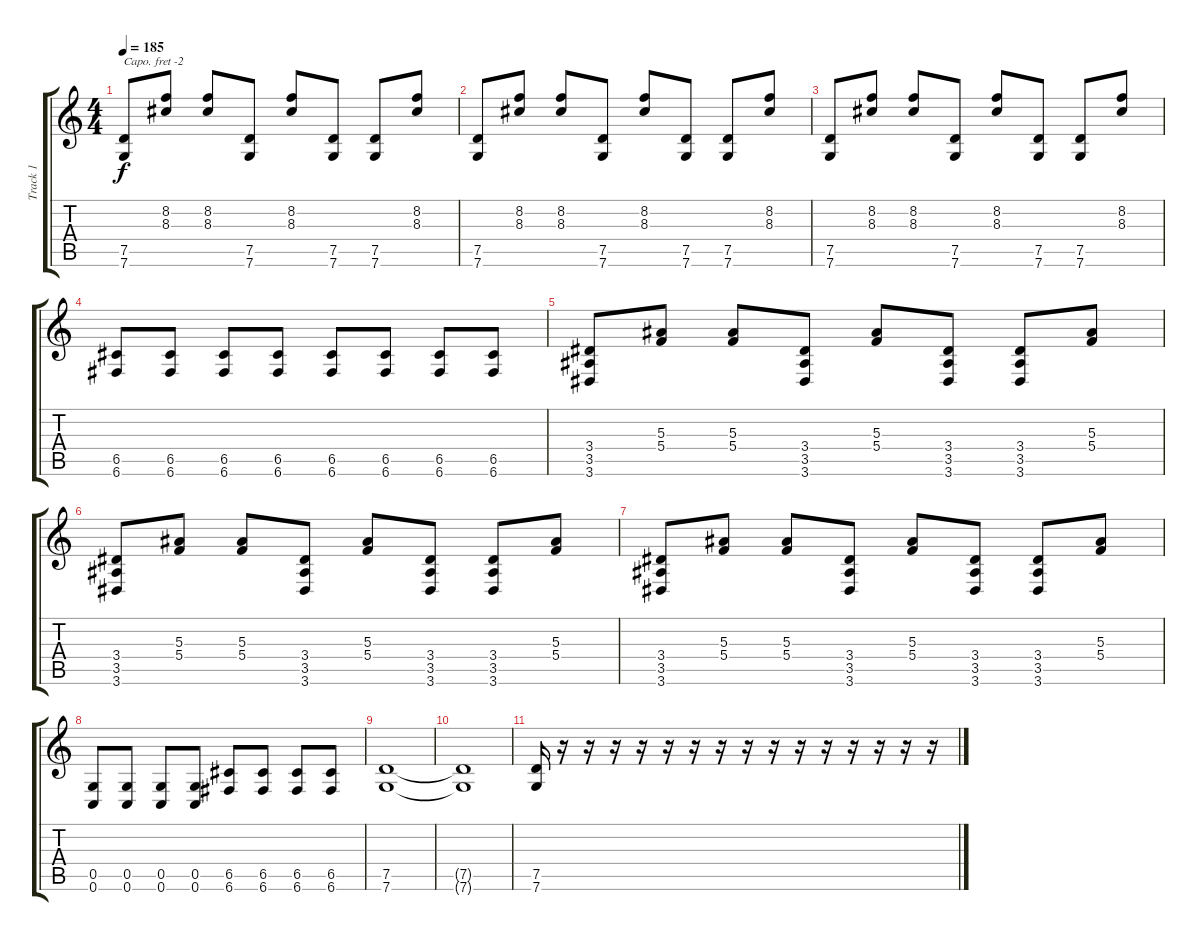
\track ("Track 1" "Track 1") {instrument distortionguitar}
\staff {score tabs}
\capo -2
\tuning (E4 B3 G3 D3 A2 D2) {hide}
\ts (4 4)
\tempo 185
\clef g2
\ks c
(7.5 7.6).8{dy f} (8.2 8.3).8 (8.2 8.3).8 (7.5 7.6).8 (8.2 8.3).8 (7.5 7.6).8 (7.5 7.6).8 (8.2 8.3).8 |
(7.5 7.6).8 (8.2 8.3).8 (8.2 8.3).8 (7.5 7.6).8 (8.2 8.3).8 (7.5 7.6).8 (7.5 7.6).8 (8.2 8.3).8 |
(7.5 7.6).8 (8.2 8.3).8 (8.2 8.3).8 (7.5 7.6).8 (8.2 8.3).8 (7.5 7.6).8 (7.5 7.6).8 (8.2 8.3).8 |
(6.5 6.6).8 (6.5 6.6).8 (6.5 6.6).8 (6.5 6.6).8 (6.5 6.6).8 (6.5 6.6).8 (6.5 6.6).8 (6.5 6.6).8 |
(3.4 3.5 3.6).8 (5.3 5.4).8 (5.3 5.4).8 (3.4 3.5 3.6).8 (5.3 5.4).8 (3.4 3.5 3.6).8 (3.4 3.5 3.6).8 (5.3 5.4).8 |
(3.4 3.5 3.6).8 (5.3 5.4).8 (5.3 5.4).8 (3.4 3.5 3.6).8 (5.3 5.4).8 (3.4 3.5 3.6).8 (3.4 3.5 3.6).8 (5.3 5.4).8 |
(3.4 3.5 3.6).8 (5.3 5.4).8 (5.3 5.4).8 (3.4 3.5 3.6).8 (5.3 5.4).8 (3.4 3.5 3.6).8 (3.4 3.5 3.6).8 (5.3 5.4).8 |
(0.5 0.6).8 (0.5 0.6).8 (0.5 0.6).8 (0.5 0.6).8 (6.5 6.6).8 (6.5 6.6).8 (6.5 6.6).8 (6.5 6.6).8 |
(7.5 7.6).1 |
(7.5{t} 7.6{t}).1 |
(7.5 7.6).16 r.16 r.16 r.16 r.16 r.16 r.16 r.16 r.16 r.16 r.16 r.16 r.16 r.16 r.16 r.16
